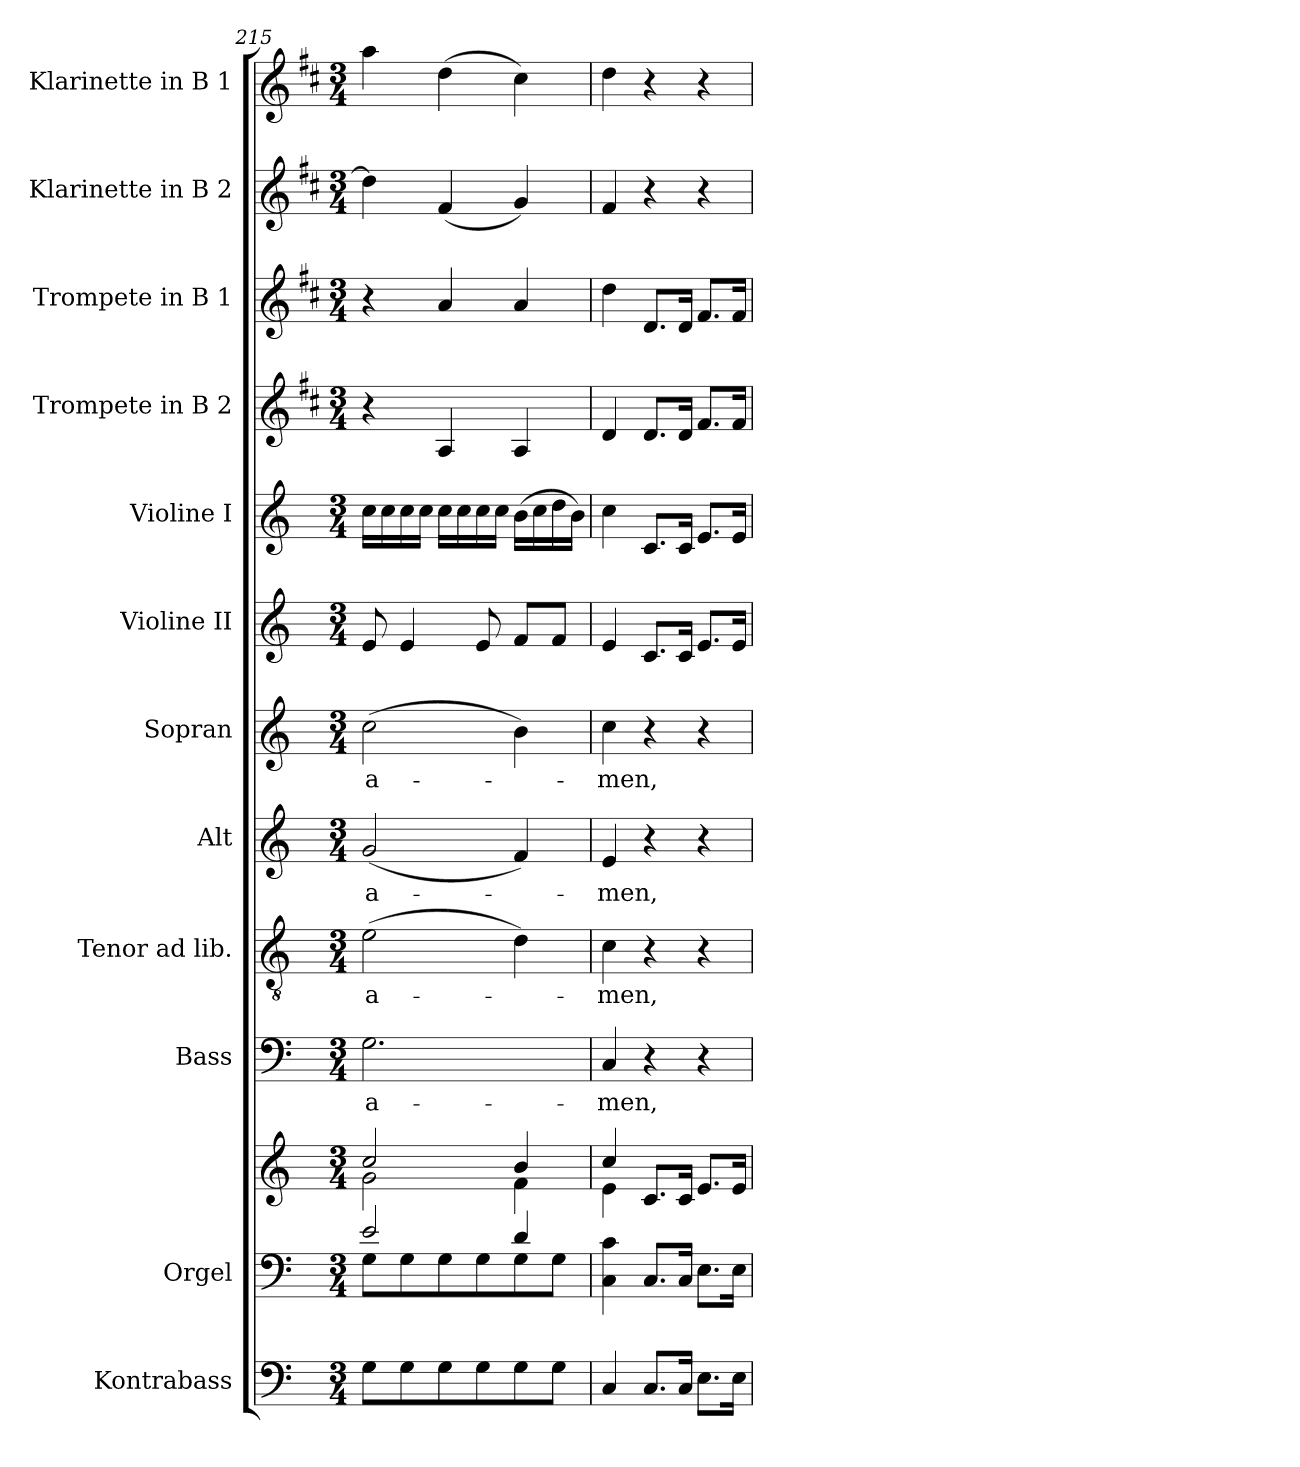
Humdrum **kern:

**kern	**kern	**kern	**kern	**text	**kern	**text	**kern	**text	**kern	**text	**kern	**kern	**kern	**kern	**kern	**kern
*part12	*part11	*part11	*part10	*part10	*part9	*part9	*part8	*part8	*part7	*part7	*part6	*part5	*part4	*part3	*part2	*part1
*staff13	*staff12	*staff11	*staff10	*staff10	*staff9	*staff9	*staff8	*staff8	*staff7	*staff7	*staff6	*staff5	*staff4	*staff3	*staff2	*staff1
*I"Kontrabass	*I"Orgel	*	*I"Bass	*	*I"Tenor ad lib.	*	*I"Alt	*	*I"Sopran	*	*I"Violine II	*I"Violine I	*I"Trompete in B 2	*I"Trompete in B 1	*I"Klarinette in B 2	*I"Klarinette in B 1
*I'Kb.	*I'Org.	*	*I'B	*	*I'T	*	*I'A	*	*I'S	*	*I'Vl. II	*I'Vl. I	*	*	*	*
*clefF4	*clefF4	*clefG2	*clefF4	*	*clefGv2	*	*clefG2	*	*clefG2	*	*clefG2	*clefG2	*clefG2	*clefG2	*clefG2	*clefG2
*ITrd7c12	*	*	*	*	*	*	*	*	*	*	*	*	*ITrd1c2	*ITrd1c2	*ITrd1c2	*ITrd1c2
*k[]	*k[]	*k[]	*k[]	*	*k[]	*	*k[]	*	*k[]	*	*k[]	*k[]	*k[]	*k[]	*k[]	*k[]
*C:	*C:	*C:	*C:	*	*C:	*	*C:	*	*C:	*	*C:	*C:	*C:	*C:	*C:	*C:
*M3/4	*M3/4	*M3/4	*M3/4	*	*M3/4	*	*M3/4	*	*M3/4	*	*M3/4	*M3/4	*M3/4	*M3/4	*M3/4	*M3/4
=215	=215	=215	=215	=215	=215	=215	=215	=215	=215	=215	=215	=215	=215	=215	=215	=215
*	*^	*^	*	*	*	*	*	*	*	*	*	*	*	*	*	*
!	!	!	!	!	!	!LO:LY:b	!	!LO:LY:b	!	!LO:LY:b	!	!LO:LY:b	!	!	!	!	!	!
8GG\L	2e/	8G\L	2cc/	2g\	2.G\	a-	(>2e\	a-	(<2g/	a-	(>2cc\	a-	8e/	16cc\LL	4r	4r	4cc\]	4gg\
.	.	.	.	.	.	.	.	.	.	.	.	.	.	16cc\	.	.	.	.
8GG\	.	8G\	.	.	.	.	.	.	.	.	.	.	4e/	16cc\	.	.	.	.
.	.	.	.	.	.	.	.	.	.	.	.	.	.	16cc\JJ	.	.	.	.
8GG\	.	8G\	.	.	.	.	.	.	.	.	.	.	.	16cc\LL	4G/	4g/	(<4e/	(>4cc\
.	.	.	.	.	.	.	.	.	.	.	.	.	.	16cc\	.	.	.	.
8GG\	.	8G\	.	.	.	.	.	.	.	.	.	.	8e/	16cc\	.	.	.	.
.	.	.	.	.	.	.	.	.	.	.	.	.	.	16cc\JJ	.	.	.	.
8GG\	4d/	8G\	4b/	4f\	.	.	4d\)	.	4f/)	.	4b\)	.	8f/L	(>16b\LL	4G/	4g/	4f/)	4b\)
.	.	.	.	.	.	.	.	.	.	.	.	.	.	16cc\	.	.	.	.
8GG\J	.	8G\J	.	.	.	.	.	.	.	.	.	.	8f/J	16dd\	.	.	.	.
.	.	.	.	.	.	.	.	.	.	.	.	.	.	16b\JJ)	.	.	.	.
*	*v	*v	*	*	*	*	*	*	*	*	*	*	*	*	*	*	*	*
=216	=216	=216	=216	=216	=216	=216	=216	=216	=216	=216	=216	=216	=216	=216	=216	=216	=216
!	!	!	!	!	!LO:LY:b	!	!LO:LY:b	!	!LO:LY:b	!	!LO:LY:b	!	!	!	!	!	!
4CC/	4C\ 4c\	4cc/	4e\	4C/	-men,	4c\	-men,-	4e/	-men,	4cc\	-men,	4e/	4cc\	4c/	4cc\	4e/	4cc\
8.CC/L	8.C/L	8.c/L	2ryy	4r	.	4r	.	4r	.	4r	.	8.c/L	8.c/L	8.c/L	8.c/L	4r	4r
16CC/Jk	16C/Jk	16c/Jk	.	.	.	.	.	.	.	.	.	16c/Jk	16c/Jk	16c/Jk	16c/Jk	.	.
8.EE\L	8.E\L	8.e/L	.	4r	.	4r	.	4r	.	4r	.	8.e/L	8.e/L	8.e/L	8.e/L	4r	4r
16EE\Jk	16E\Jk	16e/Jk	.	.	.	.	.	.	.	.	.	16e/Jk	16e/Jk	16e/Jk	16e/Jk	.	.
*	*	*v	*v	*	*	*	*	*	*	*	*	*	*	*	*	*	*
=	=	=	=	=	=	=	=	=	=	=	=	=	=	=	=	=
*-	*-	*-	*-	*-	*-	*-	*-	*-	*-	*-	*-	*-	*-	*-	*-	*-
